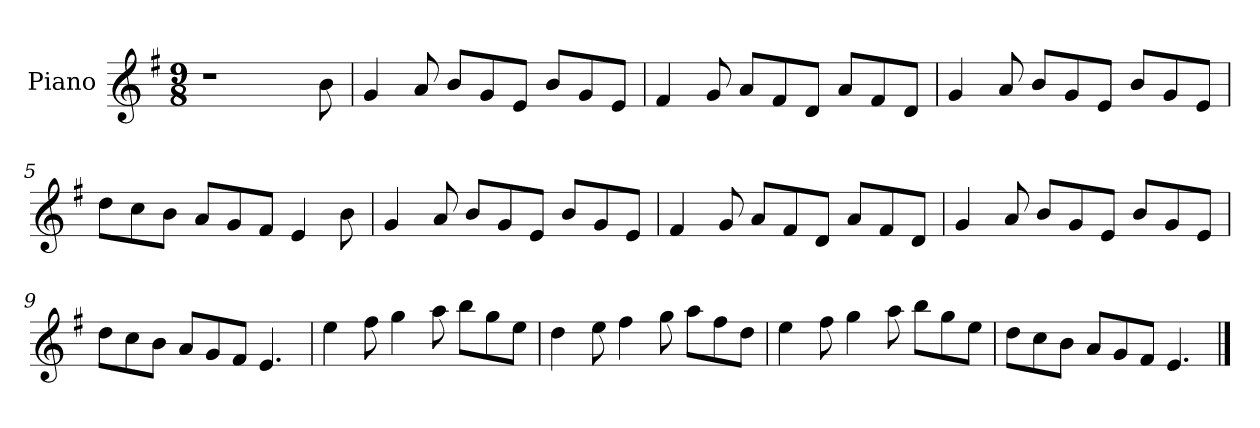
**kern
*part1
*staff1
*I"Piano
*I'Pno
*clefG2
*k[f#]
*M9/8
=1
1r
8b\
=2
4g/
8a/
8b/L
8g/
8e/J
8b/L
8g/
8e/J
=3
4f#/
8g/
8a/L
8f#/
8d/J
8a/L
8f#/
8d/J
=4
4g/
8a/
8b/L
8g/
8e/J
8b/L
8g/
8e/J
=5
8dd\L
8cc\
8b\J
8a/L
8g/
8f#/J
4e/
8b\
=6
4g/
8a/
8b/L
8g/
8e/J
8b/L
8g/
8e/J
=7
4f#/
8g/
8a/L
8f#/
8d/J
8a/L
8f#/
8d/J
=8
4g/
8a/
8b/L
8g/
8e/J
8b/L
8g/
8e/J
=9
8dd\L
8cc\
8b\J
8a/L
8g/
8f#/J
4.e/
=10
4ee\
8ff#\
4gg\
8aa\
8bb\L
8gg\
8ee\J
=11
4dd\
8ee\
4ff#\
8gg\
8aa\L
8ff#\
8dd\J
=12
4ee\
8ff#\
4gg\
8aa\
8bb\L
8gg\
8ee\J
=13
8dd\L
8cc\
8b\J
8a/L
8g/
8f#/J
4.e/
==
*-
